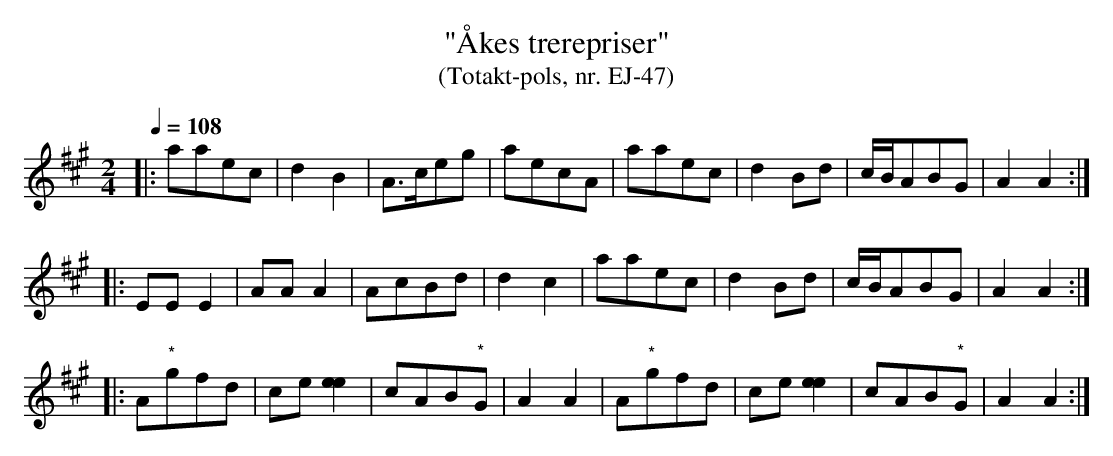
X:1EJ-47
T:"Åkes trerepriser"
T:(Totakt-pols, nr. EJ-47)
Q:1/4=108
M:2/4
L:1/8
K:A
|: aaec | d2 B2 | A3/2c1/2eg | aecA | aaec | d2 Bd | c1/2B1/2ABG | A2 A2 :|
|: EE E2 | AA A2 | AcBd | d2 c2 | aaec | d2 Bd | c1/2B1/2ABG | A2 A2 :|
|: A"^*"gfd | ce [e2e2] | cAB"^*"G | A2 A2 | A"^*"gfd | ce [e2e2] | cAB"^*"G | A2 A2 :|
